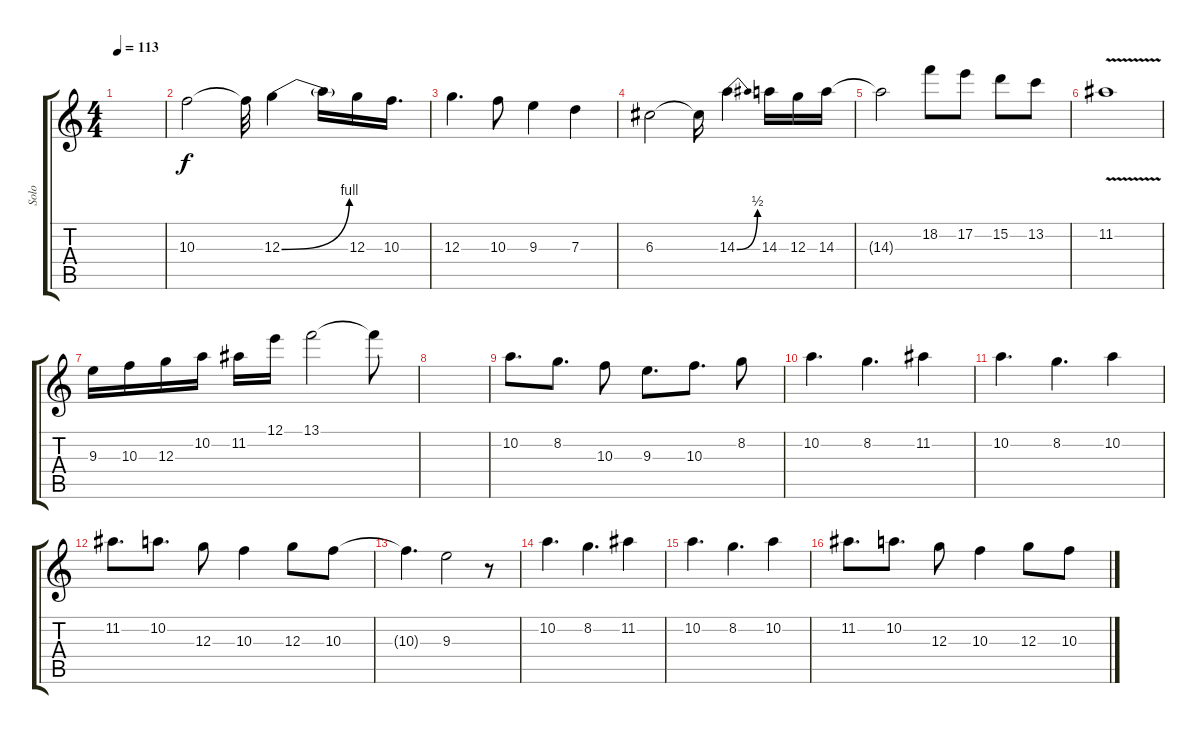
\track ("Solo" "Solo") {instrument overdrivenguitar}
\staff {score tabs}
\tuning (E4 B3 G3 D3 A2 E2) {hide}
\ts (4 4)
\tempo 113
\clef g2
\ks c
|
10.3.2 10.3{t}.32 12.3{be (bend 0 0 60 4)}.4 12.3{t}.16 12.3.16 10.3.16{d} |
12.3.4{d} 10.3.8 9.3.4 7.3.4 |
6.3.2 6.3{t}.16 14.3{be (bend 0 0 60 2)}.4 14.3.16 12.3.16 14.3.16 |
14.3{t}.2 18.2.8 17.2.8 15.2.8 13.2.8 |
11.2{v}.1 |
9.3.16 10.3.16 12.3.16 10.2.16 11.2.16 12.1.16 13.1.2 13.1{t}.8 |
|
10.2.8{d} 8.2.8{d} 10.3.8 9.3.8{d} 10.3.8{d} 8.2.8 |
10.2.4{d} 8.2.4{d} 11.2.4 |
10.2.4{d} 8.2.4{d} 10.2.4 |
11.2.8{d} 10.2.8{d} 12.3.8 10.3.4 12.3.8 10.3.8 |
10.3{t}.4{d} 9.3.2 r.8 |
10.2.4{d} 8.2.4{d} 11.2.4 |
10.2.4{d} 8.2.4{d} 10.2.4 |
11.2.8{d} 10.2.8{d} 12.3.8 10.3.4 12.3.8 10.3.8
